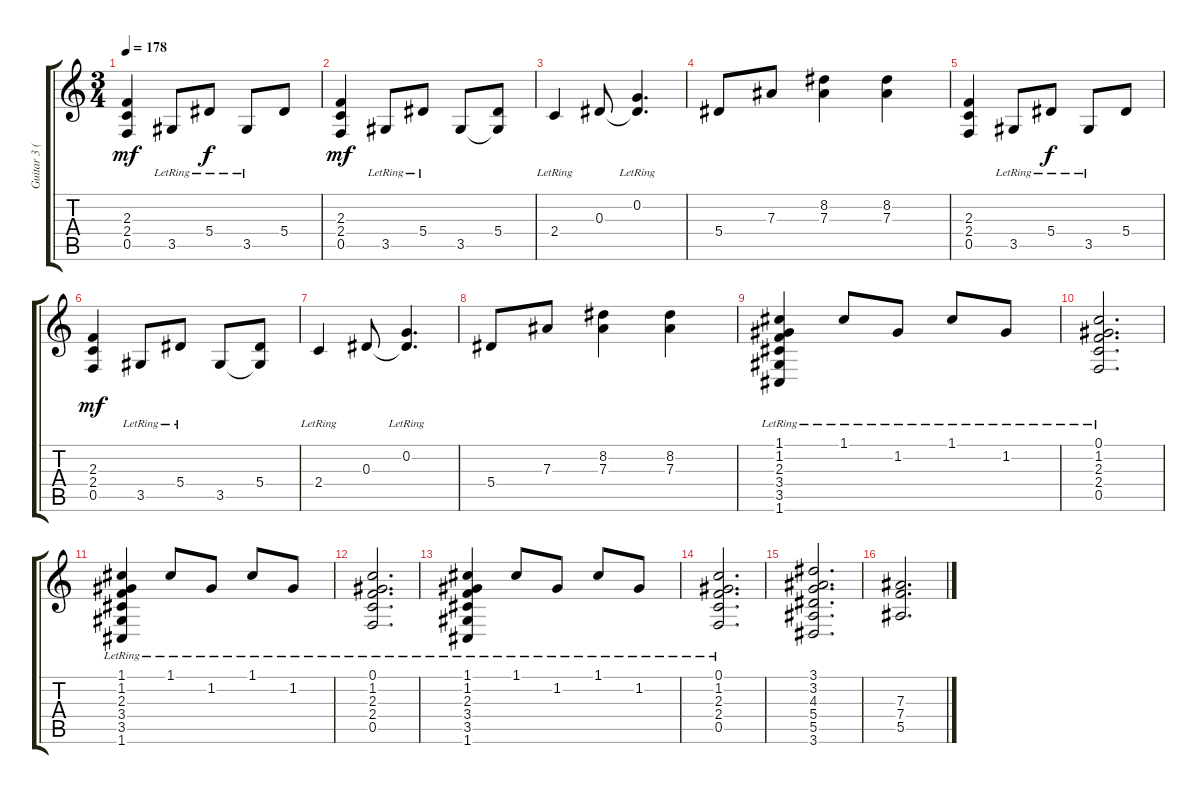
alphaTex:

\track ("Guitar 3 (Rhytm)" "Guitar 3 (") {instrument distortionguitar}
\staff {score tabs}
\tuning (C4 G3 Eb3 Bb2 F2 C2) {hide}
\ts (3 4)
\tempo 178
\clef g2
\ks c
(2.3 2.4 0.5).4{dy mf} 3.5{lr}.8 5.4{lr}.8{dy f} 3.5{lr}.8 5.4.8 |
(2.3 2.4 0.5).4{dy mf} 3.5{lr}.8 5.4{lr}.8 3.5.8 (5.4 3.5{t}).8 |
2.4{lr}.4 0.3.8 (0.2{lr} 0.3{t}).4{d} |
5.4.8 7.3.8 (8.2 7.3).4 (8.2 7.3).4 |
(2.3 2.4 0.5).4 3.5{lr}.8 5.4{lr}.8{dy f} 3.5{lr}.8 5.4.8 |
(2.3 2.4 0.5).4{dy mf} 3.5{lr}.8 5.4{lr}.8 3.5.8 (5.4 3.5{t}).8 |
2.4{lr}.4 0.3.8 (0.2{lr} 0.3{t}).4{d} |
5.4.8 7.3.8 (8.2 7.3).4 (8.2 7.3).4 |
(1.1{lr} 1.2{lr} 2.3{lr} 3.4{lr} 3.5{lr} 1.6{lr}).4{balance 8} 1.1{lr}.8 1.2{lr}.8 1.1{lr}.8 1.2{lr}.8 |
(0.1{lr} 1.2{lr} 2.3{lr} 2.4{lr} 0.5{lr}).2{d} |
(1.1{lr} 1.2{lr} 2.3{lr} 3.4{lr} 3.5{lr} 1.6{lr}).4 1.1{lr}.8 1.2{lr}.8 1.1{lr}.8 1.2{lr}.8 |
(0.1{lr} 1.2{lr} 2.3{lr} 2.4{lr} 0.5{lr}).2{d} |
(1.1{lr} 1.2{lr} 2.3{lr} 3.4{lr} 3.5{lr} 1.6{lr}).4 1.1{lr}.8 1.2{lr}.8 1.1{lr}.8 1.2{lr}.8 |
(0.1{lr} 1.2{lr} 2.3{lr} 2.4{lr} 0.5{lr}).2{d} |
(3.1 3.2 4.3 5.4 5.5 3.6).2{d} |
(7.3 7.4 5.5).2{d}
